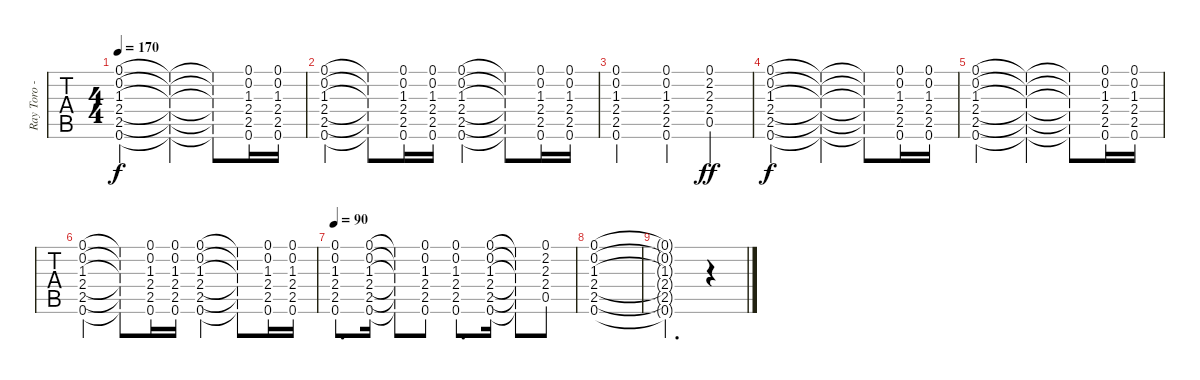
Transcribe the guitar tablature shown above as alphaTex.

\track ("Ray Toro - Guitar One" "Ray Toro -") {instrument distortionguitar}
\staff {tabs}
\tuning (E4 B3 G3 D3 A2 E2) {hide}
\ts (4 4)
\tempo 170
\clef g2
\ks c
(0.1 0.2 1.3 2.4 2.5 0.6).2{dy f} (0.1{t} 0.2{t} 1.3{t} 2.4{t} 2.5{t} 0.6{t}).4 (0.1{t} 0.2{t} 1.3{t} 2.4{t} 2.5{t} 0.6{t}).8 (0.1 0.2 1.3 2.4 2.5 0.6).16 (0.1 0.2 1.3 2.4 2.5 0.6).16 |
(0.1 0.2 1.3 2.4 2.5 0.6).4 (0.1{t} 0.2{t} 1.3{t} 2.4{t} 2.5{t} 0.6{t}).8 (0.1 0.2 1.3 2.4 2.5 0.6).16 (0.1 0.2 1.3 2.4 2.5 0.6).16 (0.1 0.2 1.3 2.4 2.5 0.6).4 (0.1{t} 0.2{t} 1.3{t} 2.4{t} 2.5{t} 0.6{t}).8 (0.1 0.2 1.3 2.4 2.5 0.6).16 (0.1 0.2 1.3 2.4 2.5 0.6).16 |
(0.1 0.2 1.3 2.4 2.5 0.6).2 (0.1 0.2 1.3 2.4 2.5 0.6).4 (0.1 2.2 2.3 2.4 0.5).4{dy ff} |
(0.1 0.2 1.3 2.4 2.5 0.6).2{dy f} (0.1{t} 0.2{t} 1.3{t} 2.4{t} 2.5{t} 0.6{t}).4 (0.1{t} 0.2{t} 1.3{t} 2.4{t} 2.5{t} 0.6{t}).8 (0.1 0.2 1.3 2.4 2.5 0.6).16 (0.1 0.2 1.3 2.4 2.5 0.6).16 |
(0.1 0.2 1.3 2.4 2.5 0.6).2 (0.1{t} 0.2{t} 1.3{t} 2.4{t} 2.5{t} 0.6{t}).4 (0.1{t} 0.2{t} 1.3{t} 2.4{t} 2.5{t} 0.6{t}).8 (0.1 0.2 1.3 2.4 2.5 0.6).16 (0.1 0.2 1.3 2.4 2.5 0.6).16 |
(0.1 0.2 1.3 2.4 2.5 0.6).4 (0.1{t} 0.2{t} 1.3{t} 2.4{t} 2.5{t} 0.6{t}).8 (0.1 0.2 1.3 2.4 2.5 0.6).16 (0.1 0.2 1.3 2.4 2.5 0.6).16 (0.1 0.2 1.3 2.4 2.5 0.6).4 (0.1{t} 0.2{t} 1.3{t} 2.4{t} 2.5{t} 0.6{t}).8 (0.1 0.2 1.3 2.4 2.5 0.6).16 (0.1 0.2 1.3 2.4 2.5 0.6).16 |
\tempo 90
(0.1 0.2 1.3 2.4 2.5 0.6).8{d} (0.1 0.2 1.3 2.4 2.5 0.6).16 (0.1{t} 0.2{t} 1.3{t} 2.4{t} 2.5{t} 0.6{t}).8 (0.1 0.2 1.3 2.4 2.5 0.6).8 (0.1 0.2 1.3 2.4 2.5 0.6).8{d} (0.1 0.2 1.3 2.4 2.5 0.6).16 (0.1{t} 0.2{t} 1.3{t} 2.4{t} 2.5{t} 0.6{t}).8 (0.1 2.2 2.3 2.4 0.5).8 |
(0.1 0.2 1.3 2.4 2.5 0.6).1 |
(0.1{t} 0.2{t} 1.3{t} 2.4{t} 2.5{t} 0.6{t}).2{d} r.4
